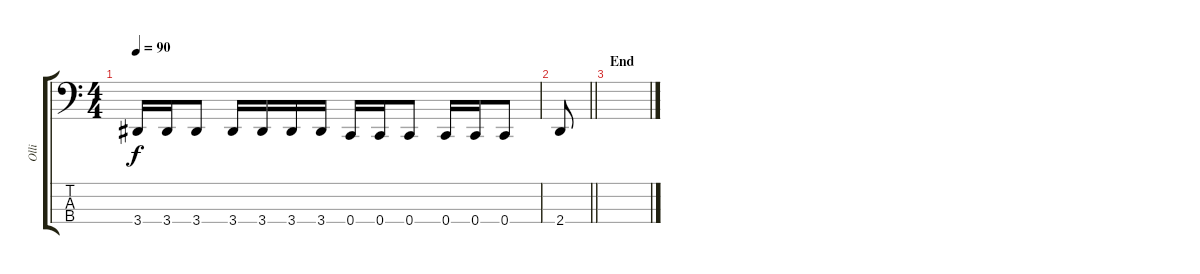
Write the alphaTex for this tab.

\track ("Olli" "Olli") {instrument electricbasspick}
\staff {score tabs}
\tuning (F2 C2 G1 C1) {hide}
\ts (4 4)
\tempo 90
\clef f4
\ks c
3.4.16{dy f} 3.4.16 3.4.8 3.4.16 3.4.16 3.4.16 3.4.16 0.4.16 0.4.16 0.4.8 0.4.16 0.4.16 0.4.8 |
\barLineRight lightlight
2.4.8 |
\section ("" "End")
